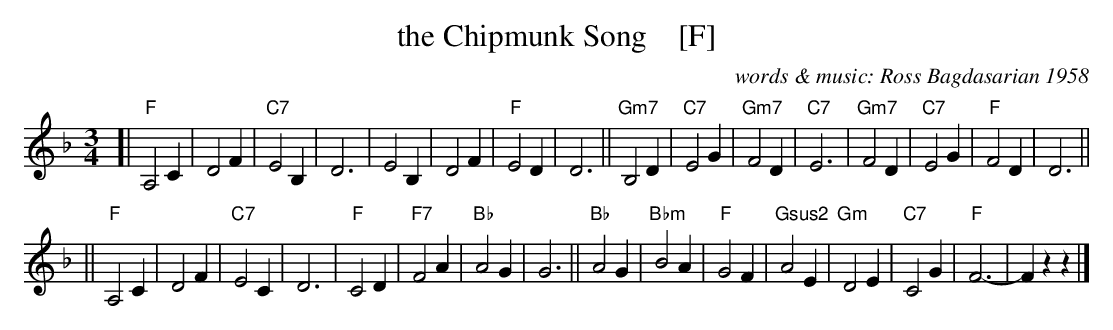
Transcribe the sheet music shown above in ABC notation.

X:1
T: the Chipmunk Song    [F]
C: words & music: Ross Bagdasarian 1958
M: 3/4
L: 1/4
K: F
[| "F"A,2 C | D2 F | "C7"E2 B, | D3 | E2 B, | D2 F | "F"E2 D | D3 \
|| "Gm7"B,2 D | "C7"E2 G | "Gm7"F2 D | "C7"E3 | "Gm7"F2 D | "C7"E2 G | "F"F2 D | D3 ||
|| "F"A,2 C | D2 F | "C7"E2 C | D3 | "F"C2 D | "F7"F2 A | "Bb"A2 G | G3 \
|| "Bb"A2 G | "Bbm"B2 A | "F"G2 F | "Gsus2"A2 E | "Gm"D2 E | "C7"C2 G | "F"F3- | Fzz |]
